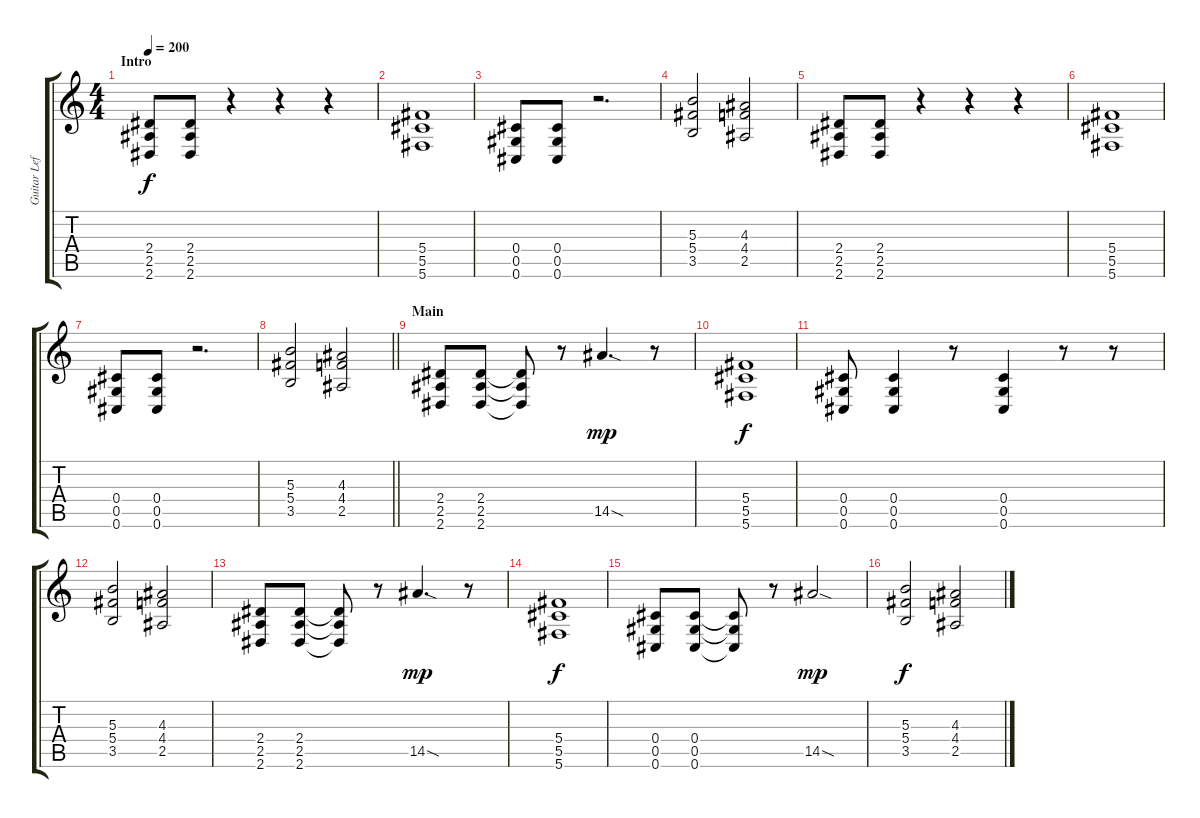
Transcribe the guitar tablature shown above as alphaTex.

\track ("Guitar Left" "Guitar Lef") {instrument distortionguitar}
\staff {score tabs}
\tuning (Eb4 Bb3 Gb3 Db3 Ab2 Db2) {hide}
\ts (4 4)
\section ("" "Intro")
\tempo 200
\clef g2
\ks c
(2.4 2.5 2.6).8{dy f instrument distortionguitar} (2.4 2.5 2.6).8 r.4 r.4 r.4 |
(5.4 5.5 5.6).1 |
(0.4 0.5 0.6).8 (0.4 0.5 0.6).8 r.2{d} |
(5.3 5.4 3.5).2 (4.3 4.4 2.5).2 |
(2.4 2.5 2.6).8 (2.4 2.5 2.6).8 r.4 r.4 r.4 |
(5.4 5.5 5.6).1 |
(0.4 0.5 0.6).8 (0.4 0.5 0.6).8 r.2{d} |
\barLineRight lightlight
(5.3 5.4 3.5).2 (4.3 4.4 2.5).2 |
\section ("" "Main")
(2.4 2.5 2.6).8 (2.4 2.5 2.6).8 (2.4{t} 2.5{t} 2.6{t}).8 r.8 14.5{sod}.4{d dy mp} r.8 |
(5.4 5.5 5.6).1{dy f} |
(0.4 0.5 0.6).8 (0.4 0.5 0.6).4 r.8 (0.4 0.5 0.6).4 r.8 r.8 |
(5.3 5.4 3.5).2 (4.3 4.4 2.5).2 |
(2.4 2.5 2.6).8 (2.4 2.5 2.6).8 (2.4{t} 2.5{t} 2.6{t}).8 r.8 14.5{sod}.4{d dy mp} r.8 |
(5.4 5.5 5.6).1{dy f} |
(0.4 0.5 0.6).8 (0.4 0.5 0.6).8 (0.4{t} 0.5{t} 0.6{t}).8 r.8 14.5{sod}.2{dy mp} |
(5.3 5.4 3.5).2{dy f} (4.3 4.4 2.5).2
